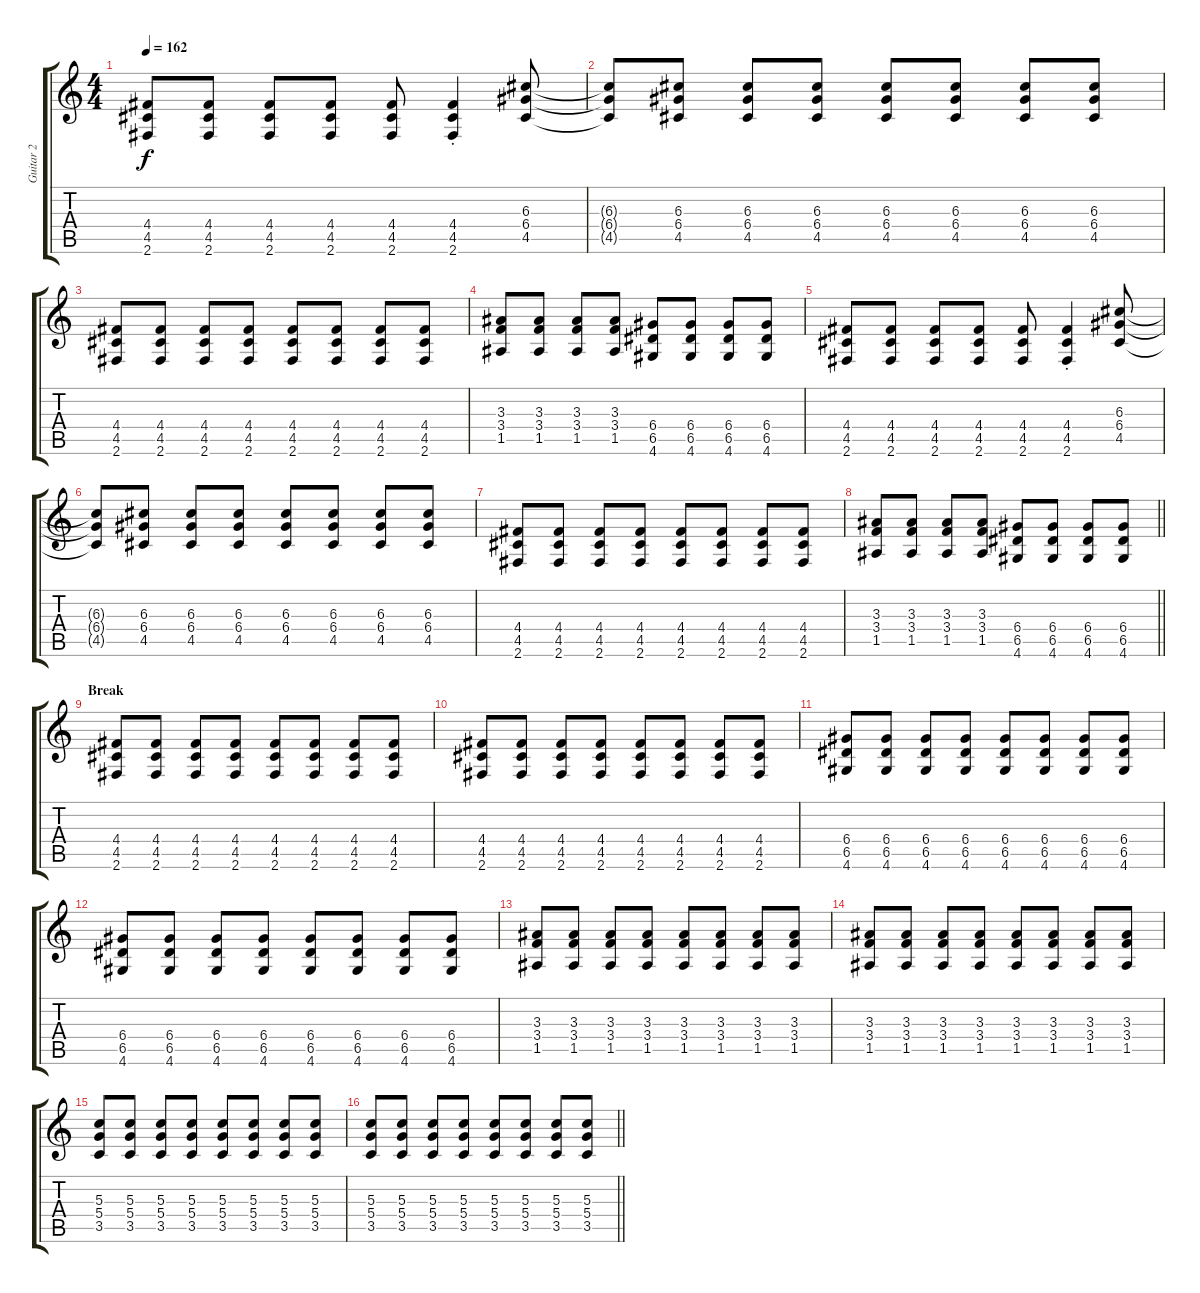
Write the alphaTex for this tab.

\track ("Guitar 2" "Guitar 2") {instrument overdrivenguitar}
\staff {score tabs}
\tuning (E4 B3 G3 D3 A2 E2) {hide}
\ts (4 4)
\tempo 162
\clef g2
\ks c
(4.4 4.5 2.6).8{dy f} (4.4 4.5 2.6).8 (4.4 4.5 2.6).8 (4.4 4.5 2.6).8 (4.4 4.5 2.6).8 (4.4{st} 4.5{st} 2.6{st}).4 (6.3 6.4 4.5).8 |
(6.3{t} 6.4{t} 4.5{t}).8 (6.3 6.4 4.5).8 (6.3 6.4 4.5).8 (6.3 6.4 4.5).8 (6.3 6.4 4.5).8 (6.3 6.4 4.5).8 (6.3 6.4 4.5).8 (6.3 6.4 4.5).8 |
(4.4 4.5 2.6).8 (4.4 4.5 2.6).8 (4.4 4.5 2.6).8 (4.4 4.5 2.6).8 (4.4 4.5 2.6).8 (4.4 4.5 2.6).8 (4.4 4.5 2.6).8 (4.4 4.5 2.6).8 |
(3.3 3.4 1.5).8 (3.3 3.4 1.5).8 (3.3 3.4 1.5).8 (3.3 3.4 1.5).8 (6.4 6.5 4.6).8 (6.4 6.5 4.6).8 (6.4 6.5 4.6).8 (6.4 6.5 4.6).8 |
(4.4 4.5 2.6).8 (4.4 4.5 2.6).8 (4.4 4.5 2.6).8 (4.4 4.5 2.6).8 (4.4 4.5 2.6).8 (4.4{st} 4.5{st} 2.6{st}).4 (6.3 6.4 4.5).8 |
(6.3{t} 6.4{t} 4.5{t}).8 (6.3 6.4 4.5).8 (6.3 6.4 4.5).8 (6.3 6.4 4.5).8 (6.3 6.4 4.5).8 (6.3 6.4 4.5).8 (6.3 6.4 4.5).8 (6.3 6.4 4.5).8 |
(4.4 4.5 2.6).8 (4.4 4.5 2.6).8 (4.4 4.5 2.6).8 (4.4 4.5 2.6).8 (4.4 4.5 2.6).8 (4.4 4.5 2.6).8 (4.4 4.5 2.6).8 (4.4 4.5 2.6).8 |
\barLineRight lightlight
(3.3 3.4 1.5).8 (3.3 3.4 1.5).8 (3.3 3.4 1.5).8 (3.3 3.4 1.5).8 (6.4 6.5 4.6).8 (6.4 6.5 4.6).8 (6.4 6.5 4.6).8 (6.4 6.5 4.6).8 |
\section ("" "Break")
(4.4 4.5 2.6).8 (4.4 4.5 2.6).8 (4.4 4.5 2.6).8 (4.4 4.5 2.6).8 (4.4 4.5 2.6).8 (4.4 4.5 2.6).8 (4.4 4.5 2.6).8 (4.4 4.5 2.6).8 |
(4.4 4.5 2.6).8 (4.4 4.5 2.6).8 (4.4 4.5 2.6).8 (4.4 4.5 2.6).8 (4.4 4.5 2.6).8 (4.4 4.5 2.6).8 (4.4 4.5 2.6).8 (4.4 4.5 2.6).8 |
(6.4 6.5 4.6).8 (6.4 6.5 4.6).8 (6.4 6.5 4.6).8 (6.4 6.5 4.6).8 (6.4 6.5 4.6).8 (6.4 6.5 4.6).8 (6.4 6.5 4.6).8 (6.4 6.5 4.6).8 |
(6.4 6.5 4.6).8 (6.4 6.5 4.6).8 (6.4 6.5 4.6).8 (6.4 6.5 4.6).8 (6.4 6.5 4.6).8 (6.4 6.5 4.6).8 (6.4 6.5 4.6).8 (6.4 6.5 4.6).8 |
(3.3 3.4 1.5).8 (3.3 3.4 1.5).8 (3.3 3.4 1.5).8 (3.3 3.4 1.5).8 (3.3 3.4 1.5).8 (3.3 3.4 1.5).8 (3.3 3.4 1.5).8 (3.3 3.4 1.5).8 |
(3.3 3.4 1.5).8 (3.3 3.4 1.5).8 (3.3 3.4 1.5).8 (3.3 3.4 1.5).8 (3.3 3.4 1.5).8 (3.3 3.4 1.5).8 (3.3 3.4 1.5).8 (3.3 3.4 1.5).8 |
(5.3 5.4 3.5).8 (5.3 5.4 3.5).8 (5.3 5.4 3.5).8 (5.3 5.4 3.5).8 (5.3 5.4 3.5).8 (5.3 5.4 3.5).8 (5.3 5.4 3.5).8 (5.3 5.4 3.5).8 |
\barLineRight lightlight
(5.3 5.4 3.5).8 (5.3 5.4 3.5).8 (5.3 5.4 3.5).8 (5.3 5.4 3.5).8 (5.3 5.4 3.5).8 (5.3 5.4 3.5).8 (5.3 5.4 3.5).8 (5.3 5.4 3.5).8
